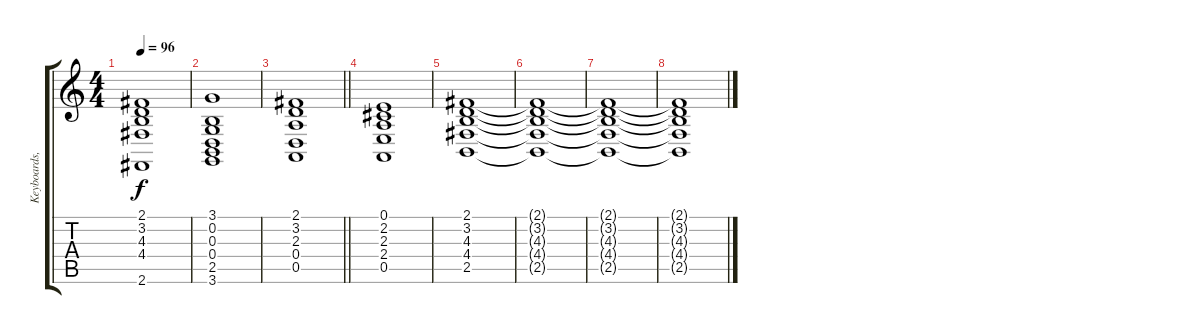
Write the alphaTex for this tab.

\track ("Keyboards, atmosphere" "Keyboards,") {instrument stringensemble2}
\staff {score tabs}
\tuning (E4 B3 G3 D3 A2 E2) {hide}
\ts (4 4)
\tempo 96
\clef g2
\ks c
(2.1 3.2 4.3 4.4 2.6).1{dy f} |
(3.1 0.2 0.3 0.4 2.5 3.6).1 |
\barLineRight lightlight
(2.1 3.2 2.3 0.4 0.5).1 |
(0.1 2.2 2.3 2.4 0.5).1 |
(2.1 3.2 4.3 4.4 2.5).1 |
(2.1{t} 3.2{t} 4.3{t} 4.4{t} 2.5{t}).1 |
(2.1{t} 3.2{t} 4.3{t} 4.4{t} 2.5{t}).1 |
(2.1{t} 3.2{t} 4.3{t} 4.4{t} 2.5{t}).1
